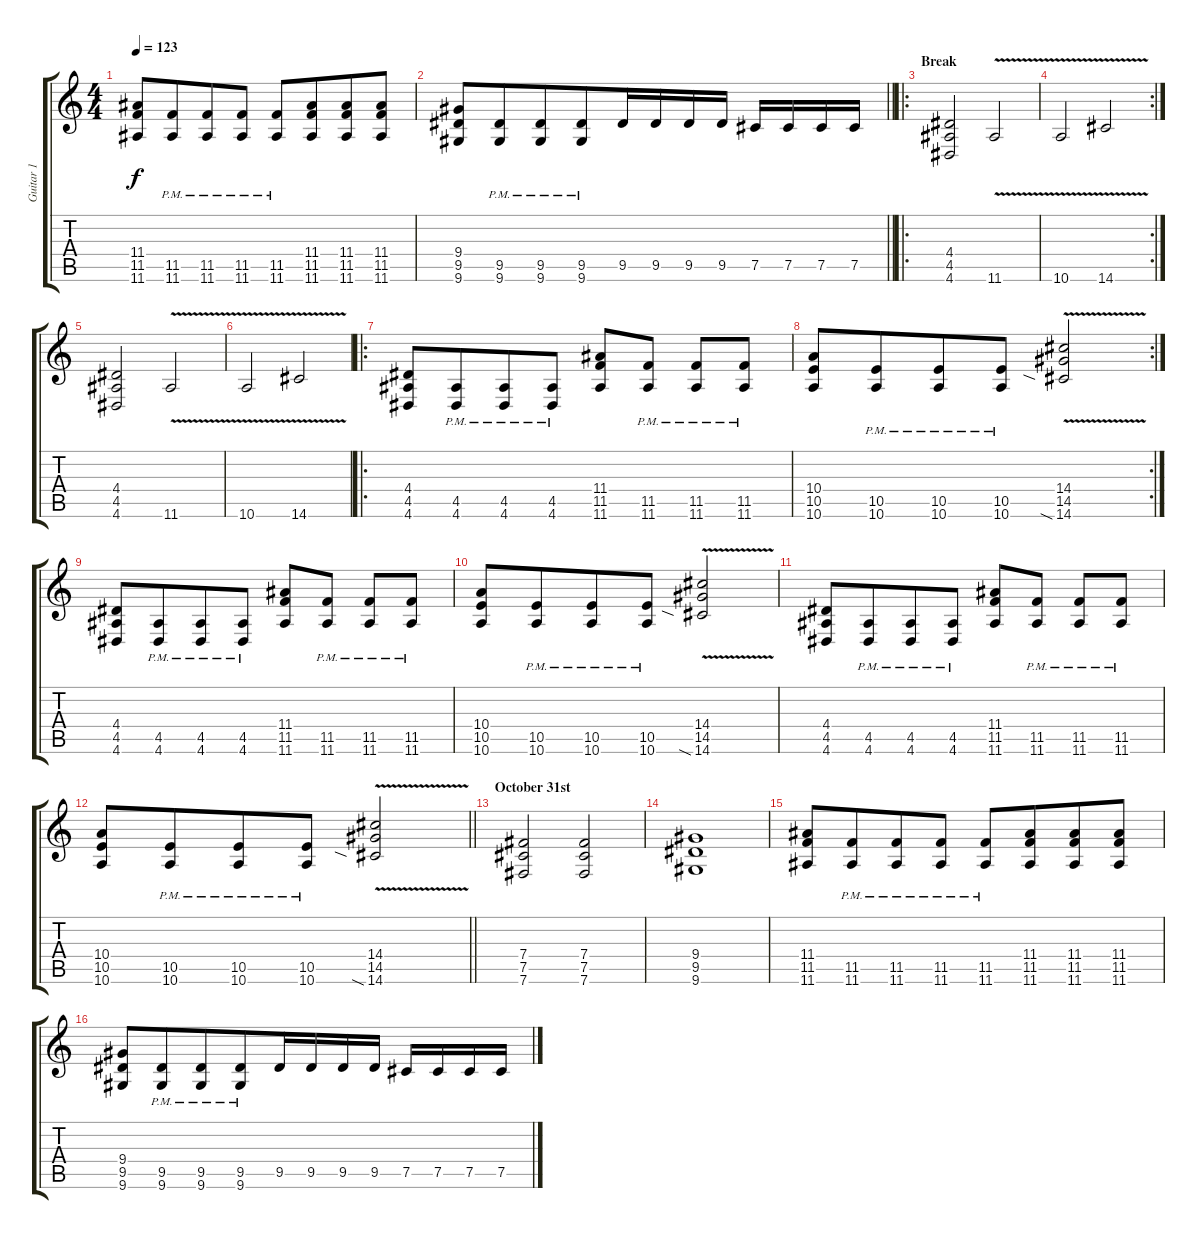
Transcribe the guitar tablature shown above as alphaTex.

\track ("Guitar 1" "Guitar 1") {instrument distortionguitar}
\staff {score tabs}
\tuning (Db4 Ab3 E3 B2 Gb2 B1) {hide}
\ts (4 4)
\tempo 123
\clef g2
\ks c
(11.4 11.5 11.6).8{dy f beam merge} (11.5{pm} 11.6{pm}).8{beam merge} (11.5{pm} 11.6{pm}).8 (11.5{pm} 11.6{pm}).8 (11.5{pm} 11.6{pm}).8 (11.4 11.5 11.6).8{beam merge} (11.4 11.5 11.6).8 (11.4 11.5 11.6).8 |
\barLineRight lightlight
(9.4 9.5 9.6).8{beam merge} (9.5{pm} 9.6{pm}).8{beam merge} (9.5{pm} 9.6{pm}).8 (9.5{pm} 9.6{pm}).8{beam merge} 9.5.16{beam merge} 9.5.16 9.5.16{beam merge} 9.5.16 7.5.16{beam merge} 7.5.16 7.5.16 7.5.16 |
\ro
\section ("" "Break")
(4.4 4.5 4.6).2{beam merge} 11.6{v}.2 |
\rc 2
10.6{v}.2 14.6{v}.2 |
(4.4 4.5 4.6).2{beam merge} 11.6{v}.2 |
10.6{v}.2 14.6{v}.2 |
\ro
(4.4 4.5 4.6).8 (4.5{pm} 4.6{pm}).8{beam merge} (4.5{pm} 4.6{pm}).8{beam merge} (4.5{pm} 4.6{pm}).8 (11.4 11.5 11.6).8 (11.5{pm} 11.6{pm}).8 (11.5{pm} 11.6{pm}).8{beam merge} (11.5{pm} 11.6{pm}).8 |
\rc 2
(10.4 10.5 10.6).8 (10.5{pm} 10.6{pm}).8{beam merge} (10.5{pm} 10.6{pm}).8 (10.5{pm} 10.6{pm}).8 (14.4 14.5 14.6{v sia}).2 |
(4.4 4.5 4.6).8 (4.5{pm} 4.6{pm}).8{beam merge} (4.5{pm} 4.6{pm}).8{beam merge} (4.5{pm} 4.6{pm}).8 (11.4 11.5 11.6).8 (11.5{pm} 11.6{pm}).8 (11.5{pm} 11.6{pm}).8{beam merge} (11.5{pm} 11.6{pm}).8 |
(10.4 10.5 10.6).8 (10.5{pm} 10.6{pm}).8{beam merge} (10.5{pm} 10.6{pm}).8 (10.5{pm} 10.6{pm}).8 (14.4 14.5 14.6{v sia}).2 |
(4.4 4.5 4.6).8 (4.5{pm} 4.6{pm}).8{beam merge} (4.5{pm} 4.6{pm}).8{beam merge} (4.5{pm} 4.6{pm}).8 (11.4 11.5 11.6).8 (11.5{pm} 11.6{pm}).8 (11.5{pm} 11.6{pm}).8{beam merge} (11.5{pm} 11.6{pm}).8 |
\barLineRight lightlight
(10.4 10.5 10.6).8 (10.5{pm} 10.6{pm}).8{beam merge} (10.5{pm} 10.6{pm}).8 (10.5{pm} 10.6{pm}).8 (14.4 14.5 14.6{v sia}).2 |
\section ("" "October 31st")
(7.4 7.5 7.6).2 (7.4 7.5 7.6).2 |
(9.4 9.5 9.6).1 |
(11.4 11.5 11.6).8{beam merge} (11.5{pm} 11.6{pm}).8{beam merge} (11.5{pm} 11.6{pm}).8 (11.5{pm} 11.6{pm}).8 (11.5{pm} 11.6{pm}).8 (11.4 11.5 11.6).8{beam merge} (11.4 11.5 11.6).8 (11.4 11.5 11.6).8 |
(9.4 9.5 9.6).8{beam merge} (9.5{pm} 9.6{pm}).8{beam merge} (9.5{pm} 9.6{pm}).8 (9.5{pm} 9.6{pm}).8{beam merge} 9.5.16{beam merge} 9.5.16 9.5.16{beam merge} 9.5.16 7.5.16{beam merge} 7.5.16 7.5.16 7.5.16
